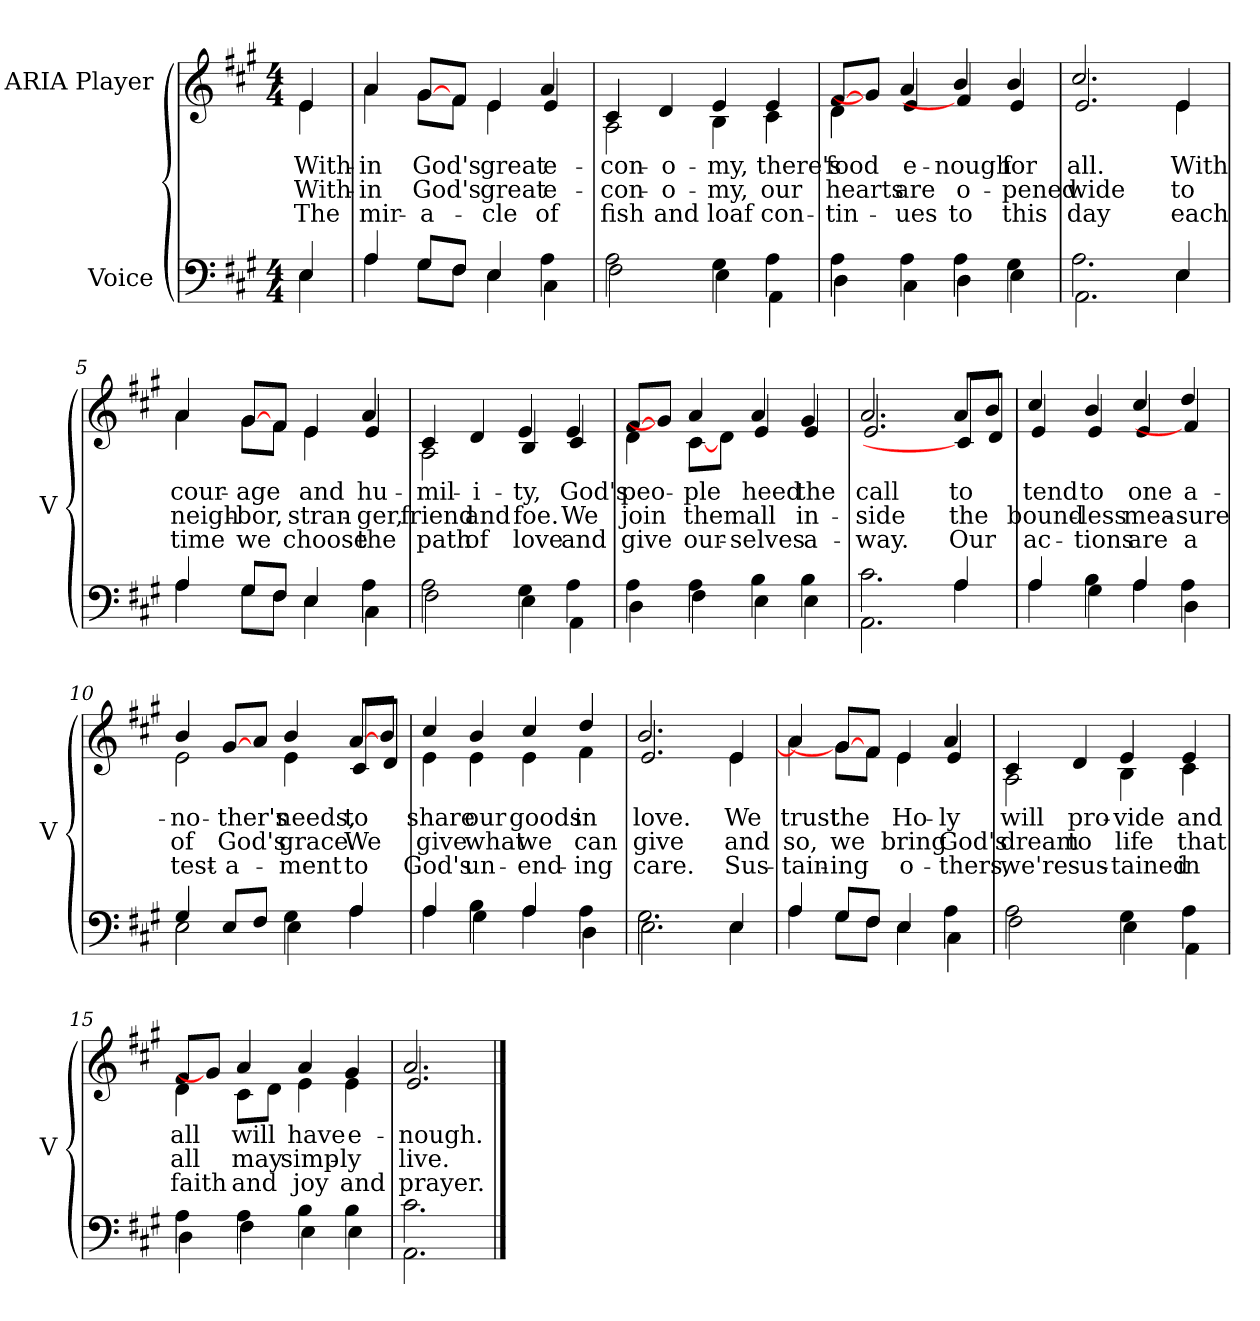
**kern	**kern	**text	**text	**text
*part2	*part1	*part1	*part1	*part1
*staff2	*staff1	*staff1	*staff1	*staff1
*I"Voice	*I"ARIA Player	*	*	*
*I'V	*	*	*	*
*clefF4	*clefG2	*	*	*
*k[f#c#g#]	*k[f#c#g#]	*	*	*
*M4/4	*M4/4	*	*	*
=	=	=	=	=
*^	*	*	*	*
!	!	!LO:TX:b:i:t=Verse	!	!	!
!	!	!	!LO:LY:b	!LO:LY:b	!LO:LY:b
*	*	*^	*	*	*
4E/	4E\	4e/	4e\	With-	With-	The
=1	=1	=1	=1	=1	=1	=1
!	!	!	!	!LO:LY:b	!LO:LY:b	!LO:LY:b
4A/	4A\	4a/	4a\	-in	-in	mir-
!	!	!	!	!LO:LY:b	!LO:LY:b	!LO:LY:b
8G#/L	8G#\L	[8g#/L	8g#\L	God's	God's	-a-
8F#/J	8F#\J	8f#/J	8f#\J	.	.	.
!	!	!	!	!LO:LY:b	!LO:LY:b	!LO:LY:b
4E/	4E\	4e/	4e\	great	great	-cle
!	!	!	!	!LO:LY:b	!LO:LY:b	!LO:LY:b
4A\	4C#\	4a/	4e/	e-	e-	of
=2	=2	=2	=2	=2	=2	=2
!	!	!	!	!LO:LY:b	!LO:LY:b	!LO:LY:b
2A\	2F#\	4c#/	2A\	-con-	-con-	fish
!	!	!	!	!LO:LY:b	!LO:LY:b	!LO:LY:b
.	.	4d/	.	-o-	-o-	and
!	!	!	!	!LO:LY:b	!LO:LY:b	!LO:LY:b
4G#\	4E\	4e/	4B\	-my,	-my,	loaf
!	!	!	!	!LO:LY:b	!LO:LY:b	!LO:LY:b
4A\	4AA\	4e/	4c#\	there's	our	con-
!!LO:LB:g=z	!!
=3	=3	=3	=3	=3	=3	=3
!	!	!	!	!LO:LY:b	!LO:LY:b	!LO:LY:b
4A\	4D\	[8f#/L	4d\	food	hearts	-tin-
.	.	8g#/J]	.	.	.	.
!	!	!	!	!LO:LY:b	!LO:LY:b	!LO:LY:b
4A\	4C#\	4a/	4e/	e-	are	-ues
!	!	!	!	!LO:LY:b	!LO:LY:b	!LO:LY:b
4A\	4D\	4b/	4f#/]	-nough	o-	to
!	!	!	!	!LO:LY:b	!LO:LY:b	!LO:LY:b
4G#\	4E\	4b/	4e/	for	-pened	this
!!LO:LB:g=z	!!
=4	=4	=4	=4	=4	=4	=4
!	!	!	!	!LO:LY:b	!LO:LY:b	!LO:LY:b
2.A\	2.AA\	2.cc#/	2.e/	all.	wide	day
!	!	!	!	!LO:LY:b	!LO:LY:b	!LO:LY:b
4E/	4E\	4e/	4e\	With	to	each
=5	=5	=5	=5	=5	=5	=5
!	!	!	!	!LO:LY:b	!LO:LY:b	!LO:LY:b
4A/	4A\	4a/	4a\	cour-	neigh-	time
!	!	!	!	!LO:LY:b	!LO:LY:b	!LO:LY:b
8G#/L	8G#\L	[8g#/L	8g#\L	-age	-bor,	we
8F#/J	8F#\J	8f#/J	8f#\J	.	.	.
!	!	!	!	!LO:LY:b	!LO:LY:b	!LO:LY:b
4E/	4E\	4e/	4e\	and	stran-	choose
!	!	!	!	!LO:LY:b	!LO:LY:b	!LO:LY:b
4A\	4C#\	4a/	4e/	hu-	-ger,	the
=6	=6	=6	=6	=6	=6	=6
!	!	!	!	!LO:LY:b	!LO:LY:b	!LO:LY:b
2A\	2F#\	4c#/	2A\	-mil-	friend	path
!	!	!	!	!LO:LY:b	!LO:LY:b	!LO:LY:b
.	.	4d/	.	-i-	and	of
!	!	!	!	!LO:LY:b	!LO:LY:b	!LO:LY:b
4G#\	4E\	4e/	4B/	-ty,	foe.	love
!	!	!	!	!LO:LY:b	!LO:LY:b	!LO:LY:b
4A\	4AA\	4e/	4c#/	God's	We	and
!!LO:LB:g=z	!!
=7	=7	=7	=7	=7	=7	=7
!	!	!	!	!LO:LY:b	!LO:LY:b	!LO:LY:b
4A\	4D\	[8f#/L	4d\	peo-	join	give
.	.	8g#/J]	.	.	.	.
!	!	!	!	!LO:LY:b	!LO:LY:b	!LO:LY:b
4A\	4F#\	4a/	[8c#\L	-ple	them	our-
.	.	.	8d\J	.	.	.
!	!	!	!	!LO:LY:b	!LO:LY:b	!LO:LY:b
4B\	4E\	4a/	4e/	heed	all	-selves
!	!	!	!	!LO:LY:b	!LO:LY:b	!LO:LY:b
4B\	4E\	4g#/	4e/	the	in-	a-
!!LO:LB:g=z	!!
=8	=8	=8	=8	=8	=8	=8
!	!	!	!	!LO:LY:b	!LO:LY:b	!LO:LY:b
2.c#\	2.AA\	2.a/	2.e/	call	-side	-way.
!	!	!	!	!LO:LY:b	!LO:LY:b	!LO:LY:b
4A/	4A\	8a/L	8c#/L]	to	the	Our
.	.	8b/J	8d/J	.	.	.
=9	=9	=9	=9	=9	=9	=9
!	!	!	!	!LO:LY:b	!LO:LY:b	!LO:LY:b
4A/	4A\	4cc#/	4e/	tend	bound-	ac-
!	!	!	!	!LO:LY:b	!LO:LY:b	!LO:LY:b
4B\	4G#\	4b/	4e/	to	-less	-tions
!	!	!	!	!LO:LY:b	!LO:LY:b	!LO:LY:b
4A/	4A\	4cc#/	4e/	one	mea-	are
!	!	!	!	!LO:LY:b	!LO:LY:b	!LO:LY:b
4A\	4D\	4dd/	4f#/]	a-	-sure	a
=10	=10	=10	=10	=10	=10	=10
!	!	!	!	!LO:LY:b	!LO:LY:b	!LO:LY:b
4G#/	2E\	4b/	2e\	-no-	of	test-
!	!	!	!	!LO:LY:b	!LO:LY:b	!LO:LY:b
8E/L	.	[8g#/L	.	-ther's	God's	-a-
8F#/J	.	8a/J	.	.	.	.
!	!	!	!	!LO:LY:b	!LO:LY:b	!LO:LY:b
4G#\	4E\	4b/	4e\	needs,	grace.	-ment
!	!	!	!	!LO:LY:b	!LO:LY:b	!LO:LY:b
4A/	4A\	[8a/L	8c#/L	to	We	to
.	.	8b/J	8d/J	.	.	.
!!LO:LB:g=z	!!
=11	=11	=11	=11	=11	=11	=11
!	!	!	!	!LO:LY:b	!LO:LY:b	!LO:LY:b
4A/	4A\	4cc#/	4e\	share	give	God's
!	!	!	!	!LO:LY:b	!LO:LY:b	!LO:LY:b
4B\	4G#\	4b/	4e\	our	what	un-
!	!	!	!	!LO:LY:b	!LO:LY:b	!LO:LY:b
4A/	4A\	4cc#/	4e\	goods	we	-end-
!	!	!	!	!LO:LY:b	!LO:LY:b	!LO:LY:b
4A\	4D\	4dd/	4f#\	in	can	-ing
!!LO:LB:g=z	!!
=12	=12	=12	=12	=12	=12	=12
!	!	!	!	!LO:LY:b	!LO:LY:b	!LO:LY:b
2.G#\	2.E\	2.b/	2.e/	love.	give	care.
!	!	!	!	!LO:LY:b	!LO:LY:b	!LO:LY:b
4E/	4E\	4e/	4e\	We	and	Sus-
=13	=13	=13	=13	=13	=13	=13
!	!	!	!	!LO:LY:b	!LO:LY:b	!LO:LY:b
4A/	4A\	4a/]	4a\	trust	so,	-tain-
!	!	!	!	!LO:LY:b	!LO:LY:b	!LO:LY:b
8G#/L	8G#\L	8g#/L_	8g#\L	the	we	-ing
8F#/J	8F#\J	8f#/J	8f#\J	.	.	.
!	!	!	!	!LO:LY:b	!LO:LY:b	!LO:LY:b
4E/	4E\	4e/	4e\	Ho-	bring	o-
!	!	!	!	!LO:LY:b	!LO:LY:b	!LO:LY:b
4A\	4C#\	4a/	4e/	-ly	God's	-thers,
=14	=14	=14	=14	=14	=14	=14
!	!	!	!	!LO:LY:b	!LO:LY:b	!LO:LY:b
2A\	2F#\	4c#/	2A\	will	dream	we're
!	!	!	!	!LO:LY:b	!LO:LY:b	!LO:LY:b
.	.	4d/	.	pro-	to	sus-
!	!	!	!	!LO:LY:b	!LO:LY:b	!LO:LY:b
4G#\	4E\	4e/	4B\	-vide	life	-tained
!	!	!	!	!LO:LY:b	!LO:LY:b	!LO:LY:b
4A\	4AA\	4e/	4c#\	and	that	in
!!LO:LB:g=z	!!
=15	=15	=15	=15	=15	=15	=15
!	!	!	!	!LO:LY:b	!LO:LY:b	!LO:LY:b
4A\	4D\	8f#/L	4d\	all	all	faith
.	.	8g#/J]	.	.	.	.
!	!	!	!	!LO:LY:b	!LO:LY:b	!LO:LY:b
4A\	4F#\	4a/	8c#\L	will	may	and
.	.	.	8d\J	.	.	.
!	!	!	!	!LO:LY:b	!LO:LY:b	!LO:LY:b
4B\	4E\	4a/	4e\	have	simp-	joy
!	!	!	!	!LO:LY:b	!LO:LY:b	!LO:LY:b
4B\	4E\	4g#/	4e\	e-	-ly	and
=16	=16	=16	=16	=16	=16	=16
!	!	!	!	!LO:LY:b	!LO:LY:b	!LO:LY:b
2.c#\	2.AA\	2.a/	2.e/	-nough.	live.	prayer.
*v	*v	*	*	*	*	*
*	*v	*v	*	*	*
==	==	==	==	==
*-	*-	*-	*-	*-
